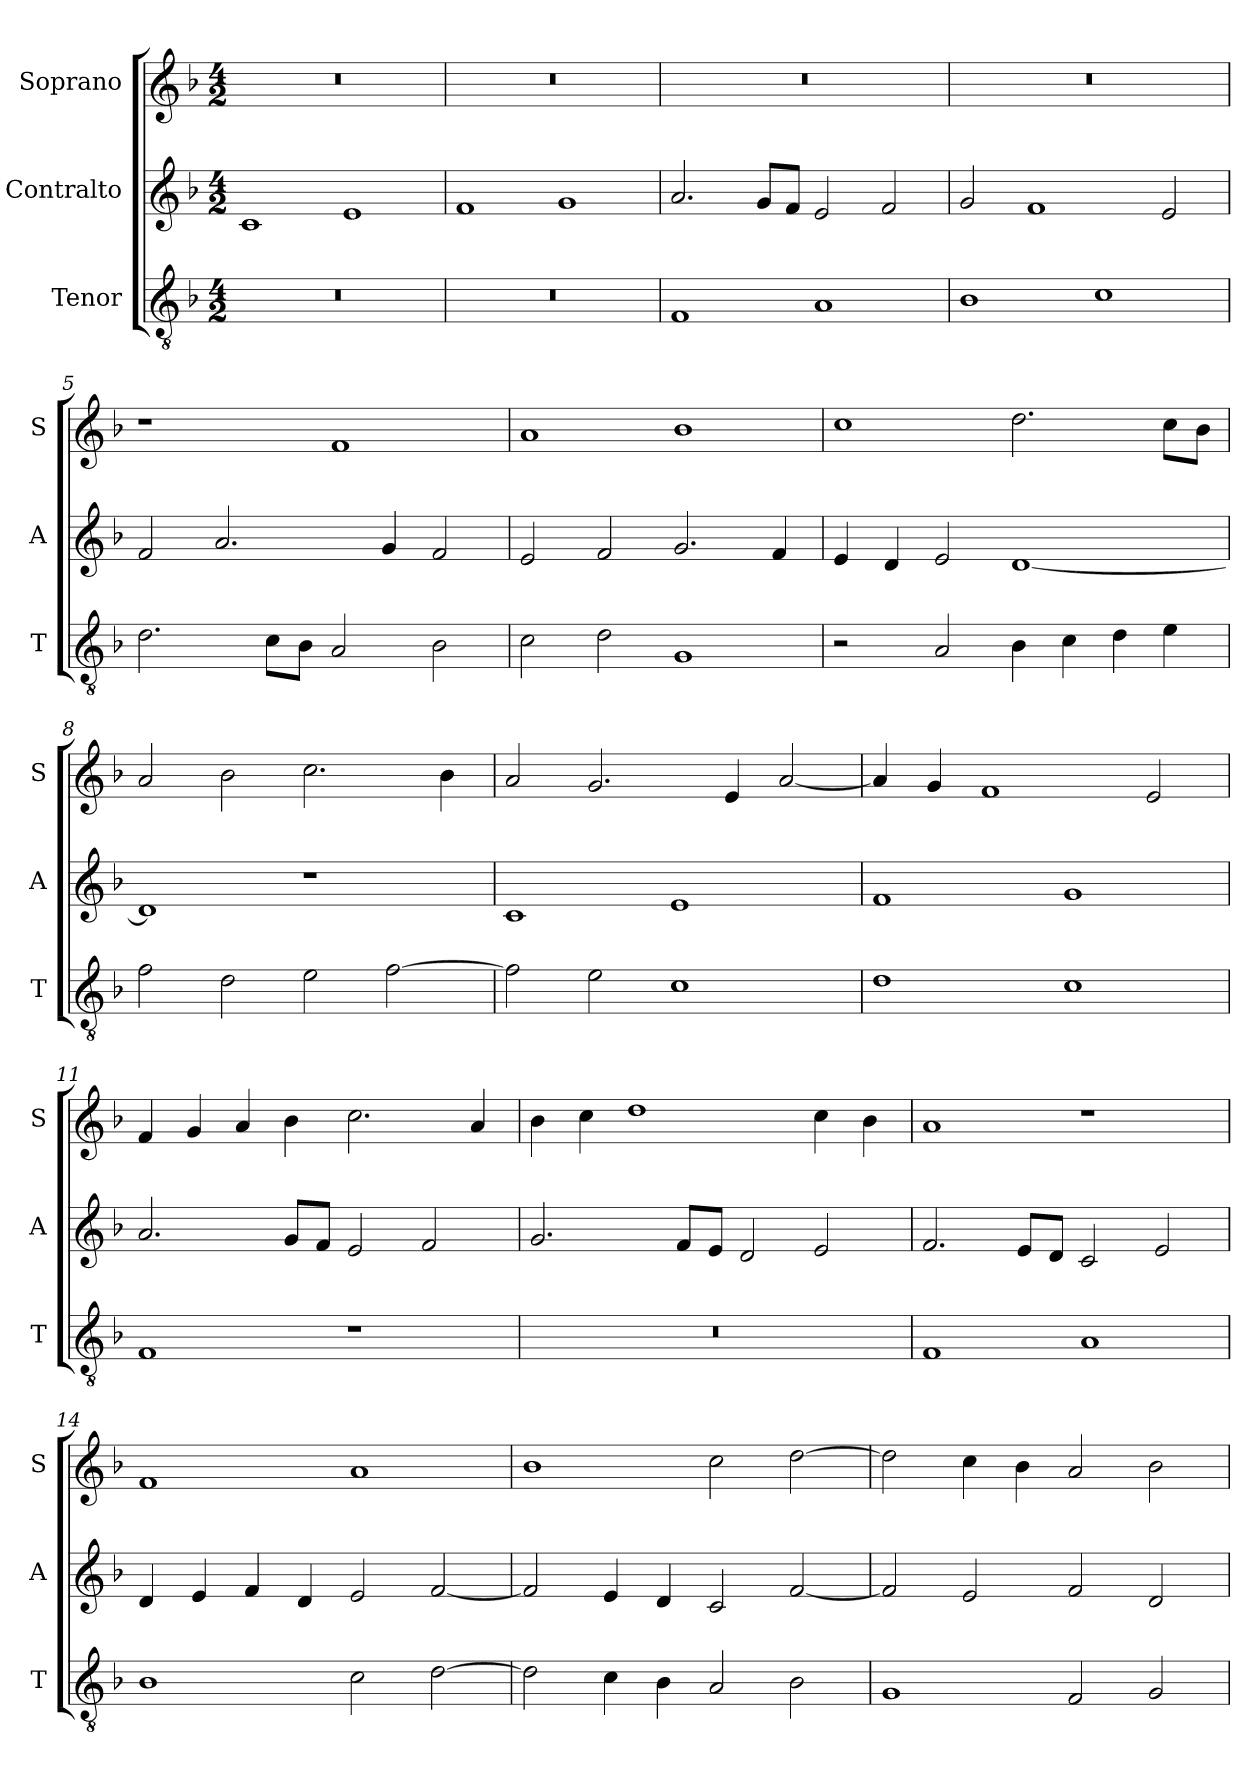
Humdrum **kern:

**kern	**kern	**kern
*part3	*part2	*part1
*staff3	*staff2	*staff1
*I"Tenor	*I"Contralto	*I"Soprano
*I'T	*I'A	*I'S
*clefGv2	*clefG2	*clefG2
*k[b-]	*k[b-]	*k[b-]
*F:ion	*F:ion	*F:ion
*M4/2	*M4/2	*M4/2
=1	=1	=1
0r	1c	0r
.	1e	.
=2	=2	=2
0r	1f	0r
.	1g	.
=3	=3	=3
1F	2.a	0r
.	8g/L	.
.	8f/J	.
1A	2e	.
.	2f	.
=4	=4	=4
1B-	2g	0r
.	1f	.
1c	.	.
.	2e	.
=5	=5	=5
2.d	2f	1r
.	2.a	.
8c\L	.	.
8B-\J	.	.
2A	.	1f
.	4g	.
2B-	2f	.
=6	=6	=6
2c	2e	1a
2d	2f	.
1G	2.g	1b-
.	4f	.
=7	=7	=7
2r	4e	1cc
.	4d	.
2A	2e	.
4B-	[1d	2.dd
4c	.	.
4d	.	.
4e	.	8cc\L
.	.	8b-\J
=8	=8	=8
2f	1d]	2a
2d	.	2b-
2e	1r	2.cc
[2f	.	.
.	.	4b-
=9	=9	=9
2f]	1c	2a
2e	.	2.g
1c	1e	.
.	.	4e
.	.	[2a
=10	=10	=10
1d	1f	4a]
.	.	4g
.	.	1f
1c	1g	.
.	.	2e
=11	=11	=11
1F	2.a	4f
.	.	4g
.	.	4a
.	8g/L	4b-
.	8f/J	.
1r	2e	2.cc
.	2f	.
.	.	4a
=12	=12	=12
0r	2.g	4b-
.	.	4cc
.	.	1dd
.	8f/L	.
.	8e/J	.
.	2d	.
.	2e	4cc
.	.	4b-
=13	=13	=13
1F	2.f	1a
.	8e/L	.
.	8d/J	.
1A	2c	1r
.	2e	.
=14	=14	=14
1B-	4d	1f
.	4e	.
.	4f	.
.	4d	.
2c	2e	1a
[2d	[2f	.
=15	=15	=15
2d]	2f]	1b-
4c	4e	.
4B-	4d	.
2A	2c	2cc
2B-	[2f	[2dd
=16	=16	=16
1G	2f]	2dd]
.	2e	4cc
.	.	4b-
2F	2f	2a
2G	2d	2b-
=	=	=
*-	*-	*-
